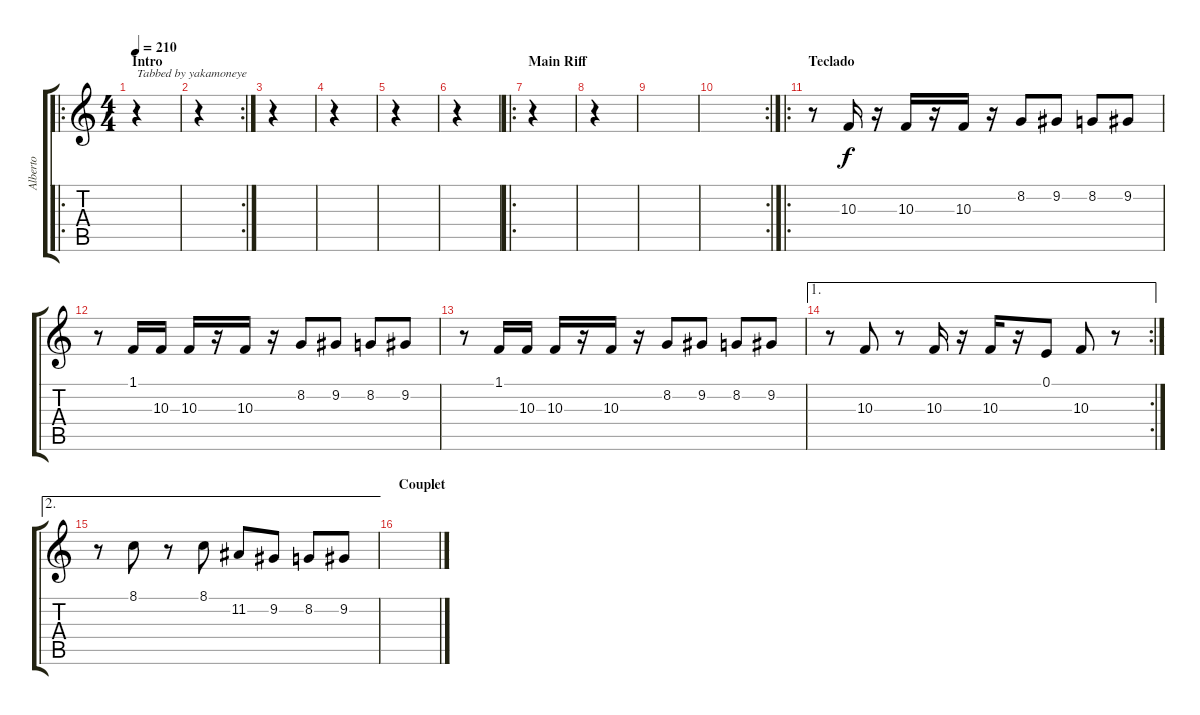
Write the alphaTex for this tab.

\track ("Alberto" "Alberto") {instrument trumpet}
\staff {score tabs}
\tuning (E4 B3 G3 D3 A2 E2) {hide}
\ro
\ts (4 4)
\section ("" "Intro")
\tempo 210
\clef g2
\ks c
r.4{txt "Tabbed by yakamoneye" dy f instrument trumpet} |
\rc 2
r.4 |
r.4 |
r.4 |
r.4 |
r.4 |
\ro
\section ("" "Main Riff")
r.4 |
r.4 |
|
\rc 2
|
\ro
\section ("" "Teclado")
r.8 10.3.16 r.16 10.3.16 r.16 10.3.16 r.16 8.2.8 9.2.8 8.2.8 9.2.8 |
r.8 1.1.16 10.3.16 10.3.16 r.16 10.3.16 r.16 8.2.8 9.2.8 8.2.8 9.2.8 |
r.8 1.1.16 10.3.16 10.3.16 r.16 10.3.16 r.16 8.2.8 9.2.8 8.2.8 9.2.8 |
\ae 1
\rc 2
r.8 10.3.8 r.8 10.3.16 r.16 10.3.16 r.16 0.1.8 10.3.8 r.8 |
\ae 2
r.8 8.1.8 r.8 8.1.8 11.2.8 9.2.8 8.2.8 9.2.8 |
\section ("" "Couplet")
